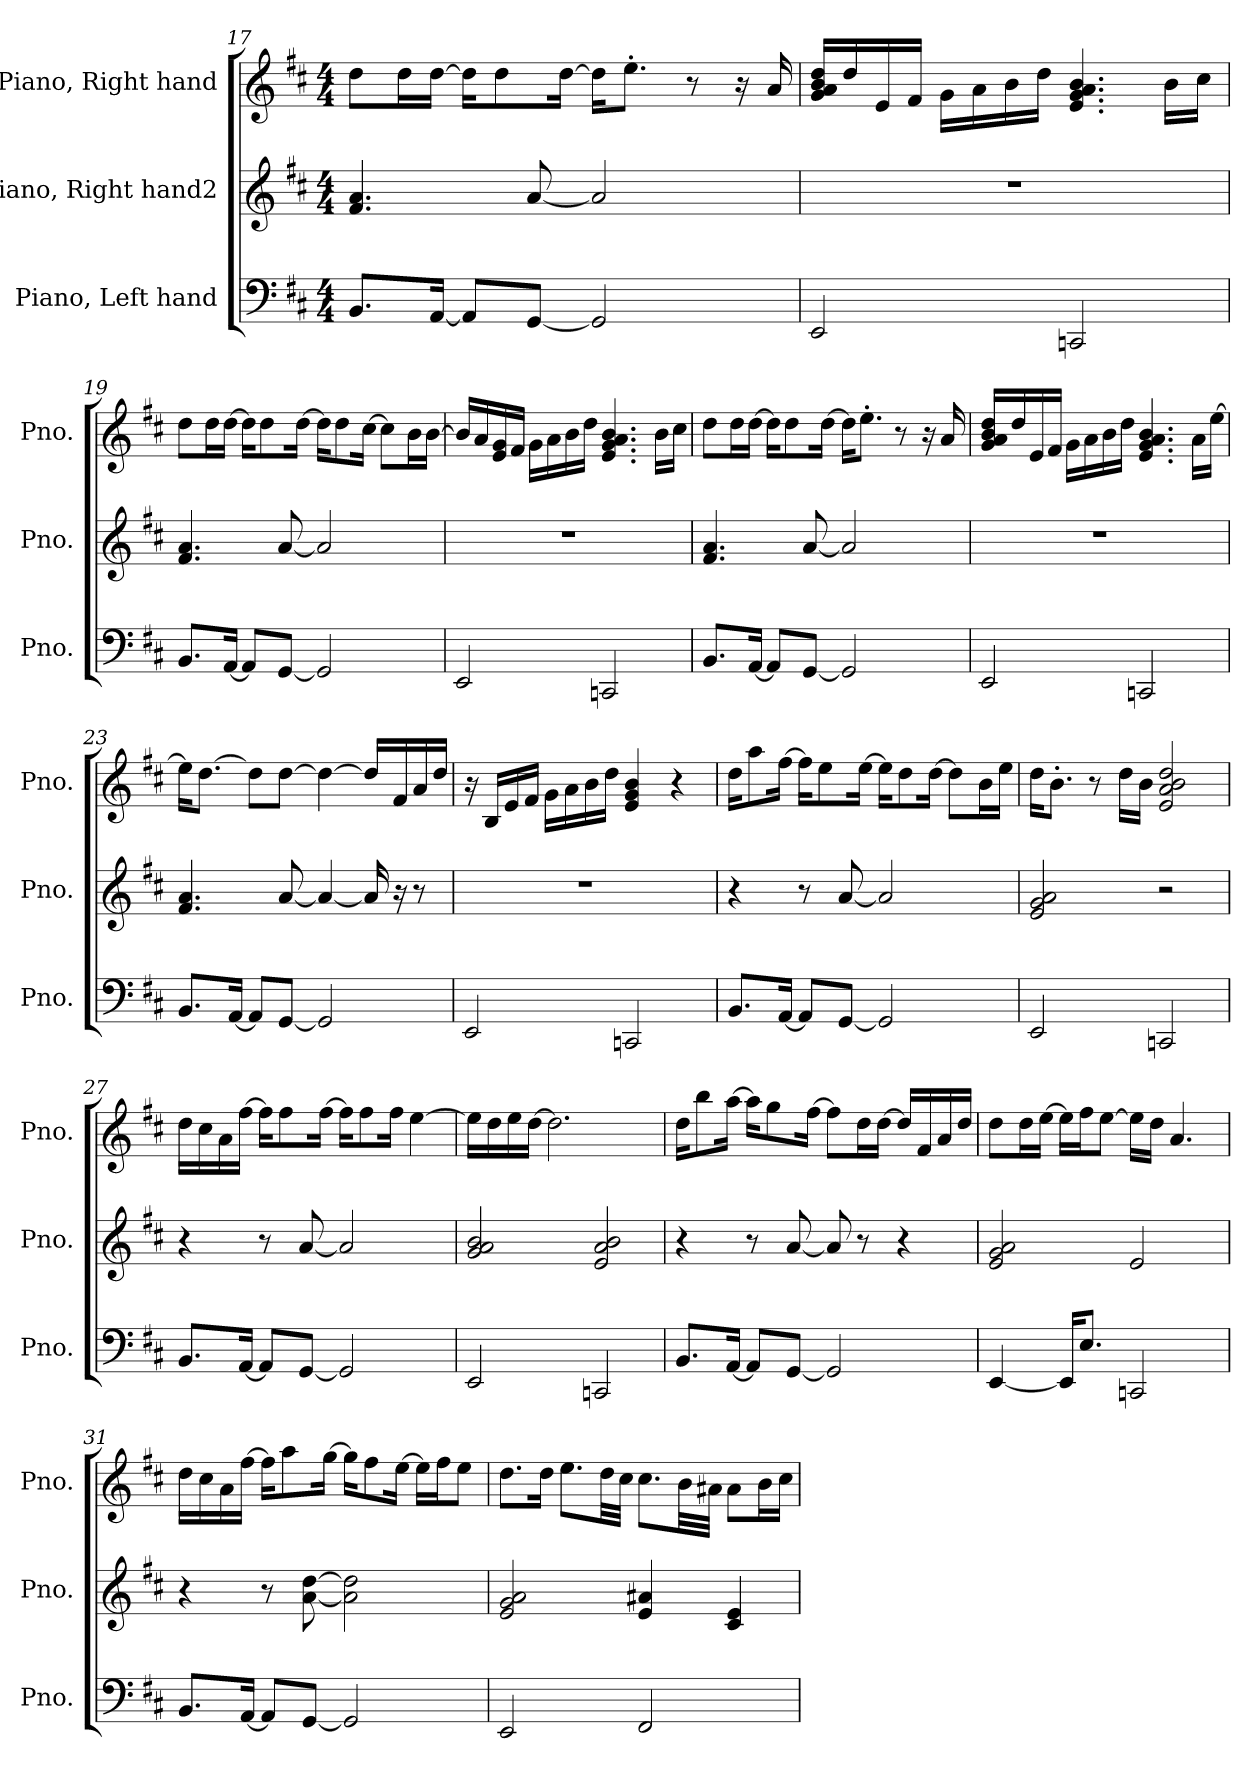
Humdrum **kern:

**kern	**kern	**kern
*part3	*part2	*part1
*staff3	*staff2	*staff1
*I"Piano, Left hand	*I"Piano, Right hand2	*I"Piano, Right hand
*I'Pno.	*I'Pno.	*I'Pno.
*clefF4	*clefG2	*clefG2
*k[f#c#]	*k[f#c#]	*k[f#c#]
*M4/4	*M4/4	*M4/4
=17	=17	=17
8.BB/L	4.f#/ 4.a/	8dd\L
.	.	16dd\L
[16AA/Jk	.	[16dd\JJ
8AA/L]	.	16dd\KL]
.	.	8dd\
[8GG/J	[8a/	.
.	.	[16dd\Jk
2GG/]	2a/]	16dd\KL]
.	.	8.ee'\J
.	.	8r
.	.	16r
.	.	16a/
=18	=18	=18
2EE/	1r	16g/ 16a/ 16b/ 16dd/LL
.	.	16dd/
.	.	16e/
.	.	16f#/JJ
.	.	16g\LL
.	.	16a\
.	.	16b\
.	.	16dd\JJ
2CCn/	.	4.e/ 4.g/ 4.a/ 4.b/
.	.	16b\LL
.	.	16cc#\JJ
!!LO:LB:g=z
=19	=19	=19
8.BB/L	4.f#/ 4.a/	8dd\L
.	.	16dd\L
[16AA/Jk	.	[16dd\JJ
8AA/L]	.	16dd\KL]
.	.	8dd\
[8GG/J	[8a/	.
.	.	[16dd\Jk
2GG/]	2a/]	16dd\KL]
.	.	8dd\
.	.	[16cc#\Jk
.	.	8cc#\L]
.	.	16b\L
.	.	[16b\JJ
=20	=20	=20
2EE/	1r	16b/LL]
.	.	16a/
.	.	16e/ 16g/
.	.	16f#/JJ
.	.	16g\LL
.	.	16a\
.	.	16b\
.	.	16dd\JJ
2CCn/	.	4.e/ 4.g/ 4.a/ 4.b/
.	.	16b\LL
.	.	16cc#\JJ
=21	=21	=21
8.BB/L	4.f#/ 4.a/	8dd\L
.	.	16dd\L
[16AA/Jk	.	[16dd\JJ
8AA/L]	.	16dd\KL]
.	.	8dd\
[8GG/J	[8a/	.
.	.	[16dd\Jk
2GG/]	2a/]	16dd\KL]
.	.	8.ee'\J
.	.	8r
.	.	16r
.	.	16a/
!!LO:LB:g=z
=22	=22	=22
2EE/	1r	16g/ 16a/ 16b/ 16dd/LL
.	.	16dd/
.	.	16e/
.	.	16f#/JJ
.	.	16g\LL
.	.	16a\
.	.	16b\
.	.	16dd\JJ
2CCn/	.	4.e/ 4.g/ 4.a/ 4.b/
.	.	16a\LL
.	.	[16ee\JJ
=23	=23	=23
8.BB/L	4.f#/ 4.a/	16ee\KL]
.	.	[8.dd\J
[16AA/Jk	.	.
8AA/L]	.	8dd\L]
[8GG/J	[8a/	[8dd\J
2GG/]	4a/_	4dd\_
.	16a/]	16dd/LL]
.	16r	16f#/
.	8r	16a/
.	.	16dd/JJ
=24	=24	=24
2EE/	1r	16r
.	.	16B/LL
.	.	16e/
.	.	16f#/JJ
.	.	16g\LL
.	.	16a\
.	.	16b\
.	.	16dd\JJ
2CCn/	.	4e/ 4g/ 4b/
.	.	4r
!!LO:PB:g=z
=25	=25	=25
8.BB/L	4r	16dd\KL
.	.	8aa\
[16AA/Jk	.	[16ff#\Jk
8AA/L]	8r	16ff#\KL]
.	.	8ee\
[8GG/J	[8a/	.
.	.	[16ee\Jk
2GG/]	2a/]	16ee\KL]
.	.	8dd\
.	.	[16dd\Jk
.	.	8dd\L]
.	.	16b\L
.	.	16ee\JJ
=26	=26	=26
2EE/	2e/ 2g/ 2a/	16dd\KL
.	.	8.b'\J
.	.	8r
.	.	16dd\LL
.	.	16b\JJ
2CCn/	2r	2e/ 2a/ 2b/ 2dd/
=27	=27	=27
8.BB/L	4r	16dd\LL
.	.	16cc#\
.	.	16a\
[16AA/Jk	.	[16ff#\JJ
8AA/L]	8r	16ff#\KL]
.	.	8ff#\
[8GG/J	[8a/	.
.	.	[16ff#\Jk
2GG/]	2a/]	16ff#\KL]
.	.	8ff#\
.	.	16ff#\Jk
.	.	[4ee\
=28	=28	=28
2EE/	2g/ 2a/ 2b/	16ee\LL]
.	.	16dd\
.	.	16ee\
.	.	[16dd\JJ
.	.	2.dd\]
2CCn/	2e/ 2a/ 2b/	.
!!LO:LB:g=z
=29	=29	=29
8.BB/L	4r	16dd\KL
.	.	8bb\
[16AA/Jk	.	[16aa\Jk
8AA/L]	8r	16aa\KL]
.	.	8gg\
[8GG/J	[8a/	.
.	.	[16ff#\Jk
2GG/]	8a/]	8ff#\L]
.	8r	16dd\L
.	.	[16dd\JJ
.	4r	16dd/LL]
.	.	16f#/
.	.	16a/
.	.	16dd/JJ
=30	=30	=30
[4EE/	2e/ 2g/ 2a/	8dd\L
.	.	16dd\L
.	.	[16ee\JJ
16EE/KL]	.	16ee\LL]
8.E/J	.	16ff#\J
.	.	[8ee\J
2CCn/	2e/	16ee\LL]
.	.	16dd\JJ
.	.	4.a/
=31	=31	=31
8.BB/L	4r	16dd\LL
.	.	16cc#\
.	.	16a\
[16AA/Jk	.	[16ff#\JJ
8AA/L]	8r	16ff#\KL]
.	.	8aa\
[8GG/J	[8a\ [8dd\	.
.	.	[16gg\Jk
2GG/]	2a\] 2dd\]	16gg\KL]
.	.	8ff#\
.	.	[16ee\Jk
.	.	16ee\LL]
.	.	16ff#\J
.	.	8ee\J
!!LO:LB:g=z
=32	=32	=32
2EE/	2e/ 2g/ 2a/	8.dd\L
.	.	16dd\Jk
.	.	8.ee\L
.	.	32dd\LL
.	.	32cc#\JJJ
2FF#/	4e/ 4a#X/	8.cc#\L
.	.	32b\LL
.	.	32a#X\JJJ
.	4c#/ 4e/	8a#\L
.	.	16b\L
.	.	16cc#\JJ
=	=	=
*-	*-	*-
